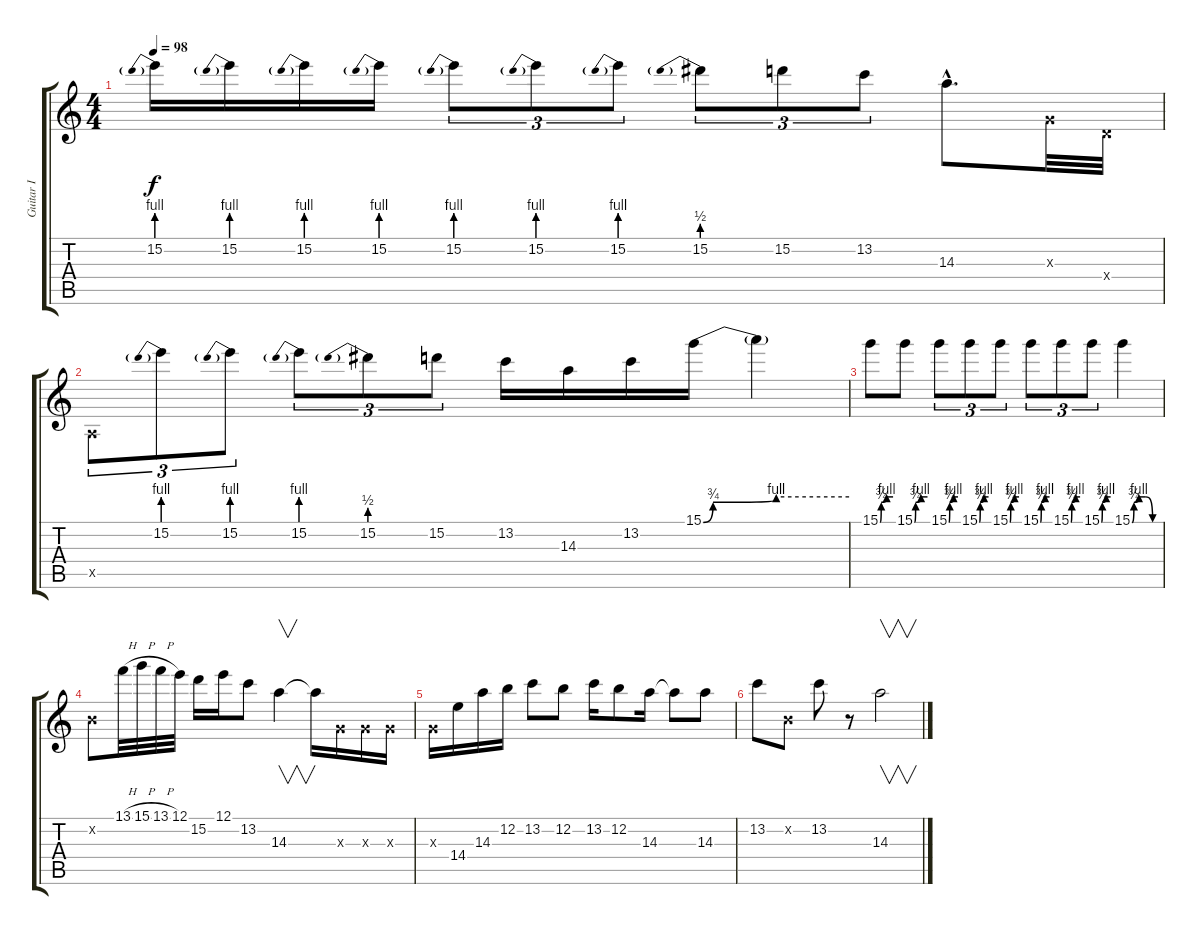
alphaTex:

\track ("Guitar I" "Guitar I") {instrument overdrivenguitar}
\staff {score tabs}
\tuning (E4 B3 G3 D3 A2 E2) {hide}
\ts (4 4)
\tempo 98
\clef g2
\ks c
15.2{be (prebend 0 4 60 4)}.16{dy f} 15.2{be (prebend 0 4 60 4)}.16 15.2{be (prebend 0 4 60 4)}.16 15.2{be (prebend 0 4 60 4)}.16 15.2{be (prebend 0 4 60 4)}.8{tu (3 2)} 15.2{be (prebend 0 4 60 4)}.8{tu (3 2)} 15.2{be (prebend 0 4 60 4)}.8{tu (3 2)} 15.2{be (prebend 0 2 60 2)}.8{tu (3 2)} 15.2.8{tu (3 2)} 13.2.8{tu (3 2)} 14.3{hac}.8{d} 0.3{x}.32 0.4{x}.32 |
0.5{x}.8{tu (3 2)} 15.2{be (prebend 0 4 60 4)}.8{tu (3 2)} 15.2{be (prebend 0 4 60 4)}.8{tu (3 2)} 15.2{be (prebend 0 4 60 4)}.8{tu (3 2)} 15.2{be (prebend 0 2 60 2)}.8{tu (3 2)} 15.2.8{tu (3 2)} 13.2.16 14.3.16 13.2.16 15.1{be (custom 0 0 4 3 30 4 60 4)}.16 15.1{t}.4 |
15.1{be (custom 0 0 5 3 30 4 60 4)}.8 15.1{be (custom 0 0 5 3 30 4 60 4)}.8 15.1{be (custom 0 0 5 3 30 4 60 4)}.8{tu (3 2)} 15.1{be (custom 0 0 5 3 30 4 60 4)}.8{tu (3 2)} 15.1{be (custom 0 0 5 3 30 4 60 4)}.8{tu (3 2)} 15.1{be (custom 0 0 5 3 30 4 60 4)}.8{tu (3 2)} 15.1{be (custom 0 0 5 3 30 4 60 4)}.8{tu (3 2)} 15.1{be (custom 0 0 5 3 30 4 60 4)}.8{tu (3 2)} 15.1{be (custom 0 0 4 3 15 4 30 4 45 0 60 0)}.4 |
0.2{x}.8{volume 0} 13.1{h}.32 15.1{h}.32 13.1{h}.32 12.1.32 15.2.16 12.1.16 13.2.8 14.3.4{v} 14.3{t}.16 0.3{x}.16 0.3{x}.16 0.3{x}.16 |
0.3{x}.16 14.4.16 14.3.16 12.2.16 13.2.8 12.2.8 13.2.16 12.2.8 14.3.16 14.3{t}.8 14.3.8 |
13.2.8{txt ""} 0.2{x}.8 13.2.8 r.8 14.3.2{v}
